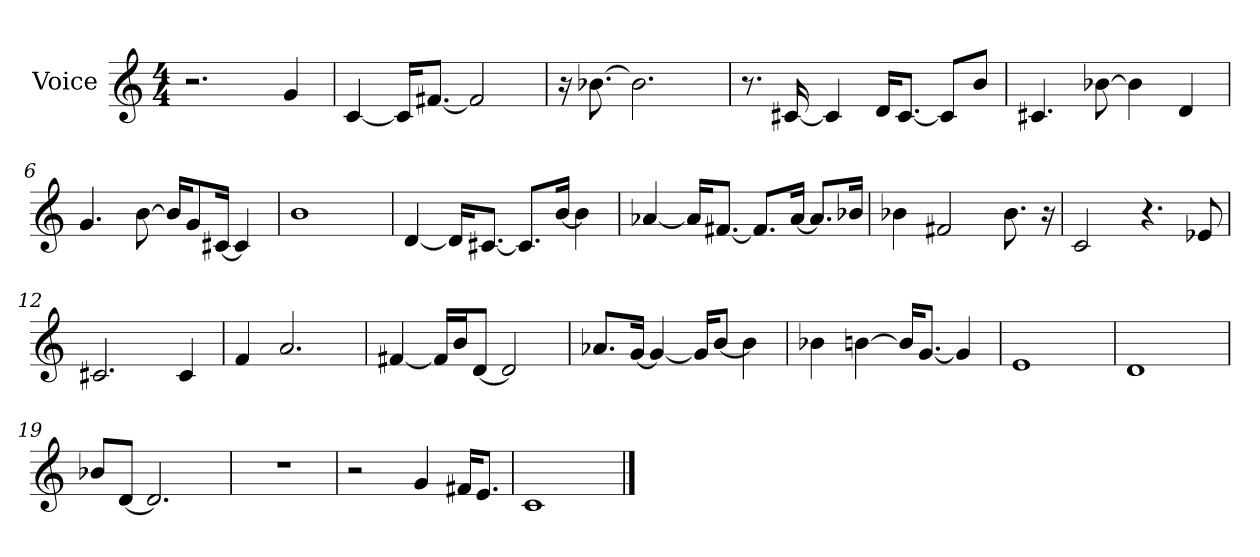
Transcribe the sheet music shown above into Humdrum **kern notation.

**kern
*part1
*staff1
*I"Voice
*I'Voice
*clefG2
*M4/4
=1
2.rcc
4g/
=2
[<4c/
16c/KL]
[<8.f#X/J
2f#/]
=3
16ra
[>8.b-X\
2.b-\]
=4
8.r
[<16c#X/
4c#/]
16d/KL
[<8.c#/J
8c#/L]
8b/J
=5
4.c#X/
[>8b-X\
4b-\]
4d/
=6
4.g/
[>8b\
16b/KL]
8g/
[<16c#X/Jk
4c#/]
=7
1b
!!LO:LB:g=z
=8
[<4d/
16d/KL]
[<8.c#X/J
8.c#/L]
[>16b/Jk
4b\]
=9
[<4a-X/
16a-/KL]
[<8.f#X/J
8.f#/L]
[<16a-/Jk
8.a-/L]
16b-X/Jk
=10
4b-X\
2f#X/
8.b-\
16ra
=11
2c/
4.r
8e-X/
=12
2.c#X/
4c#/
=13
4f/
2.a/
=14
[<4f#X/
16f#/LL]
16b/J
[<8d/J
2d/]
!!LO:LB:g=z
=15
8.a-X/L
[<16g/Jk
4g/_<
16g/KL]
[>8b/J
4b\]
=16
4b-X\
[>4bn\
16b/KL]
[<8.g/J
4g/]
=17
1e
=18
1d
=19
8b-X/L
[<8d/J
2.d/]
=20
1rdd
=21
2rcc
4g/
16f#X/KL
8.e/J
=22
1c
==
*-
